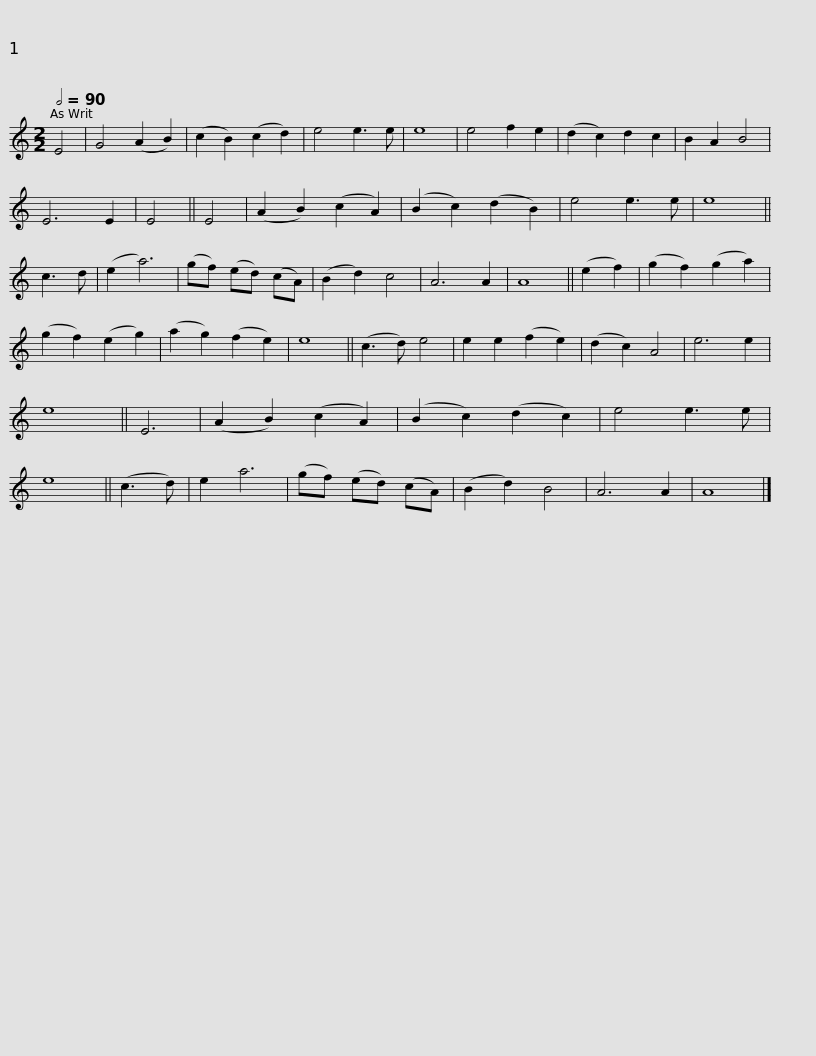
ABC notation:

X:1
L:1/8
Q:1/2=90
M:2/2
I:linebreak $
K:C
V:1 treble
V:1
 E4 | G4 (A2 B2) | (c2 B2) (c2 d2) | e4 e3 e | e8 | %5
 e4 f2 e2 | (d2 c2) d2 c2 | B2 A2 B4 | E6 E2 | E4 || %10
 E4 | (A2 B2) (c2 A2) | (B2 c2) (d2 B2) |$ e4 e3 e | e8 || %15
 c3 d | (e2 a6) | (gf) (ed) (cA) | (B2 d2) c4 | A6 A2 | %20
 A8 || (e2 f2) | (g2 f2) (g2 a2) | (g2 f2) (e2 g2) | (a2 g2) (f2 e2) | %25
 e8 ||$ (c3 d) e4 | e2 e2 (f2 e2) | (d2 c2) A4 | e6 e2 | %30
 e8 || E6 | (A2 B2) (c2 A2) | (B2 c2) (d2 c2) | e4 e3 e | %35
 e8 || (c3 d) | e2 a6 |$ (gf) (ed) (cA) | (B2 d2) B4 | %40
 A6 A2 | A8 |] %42
